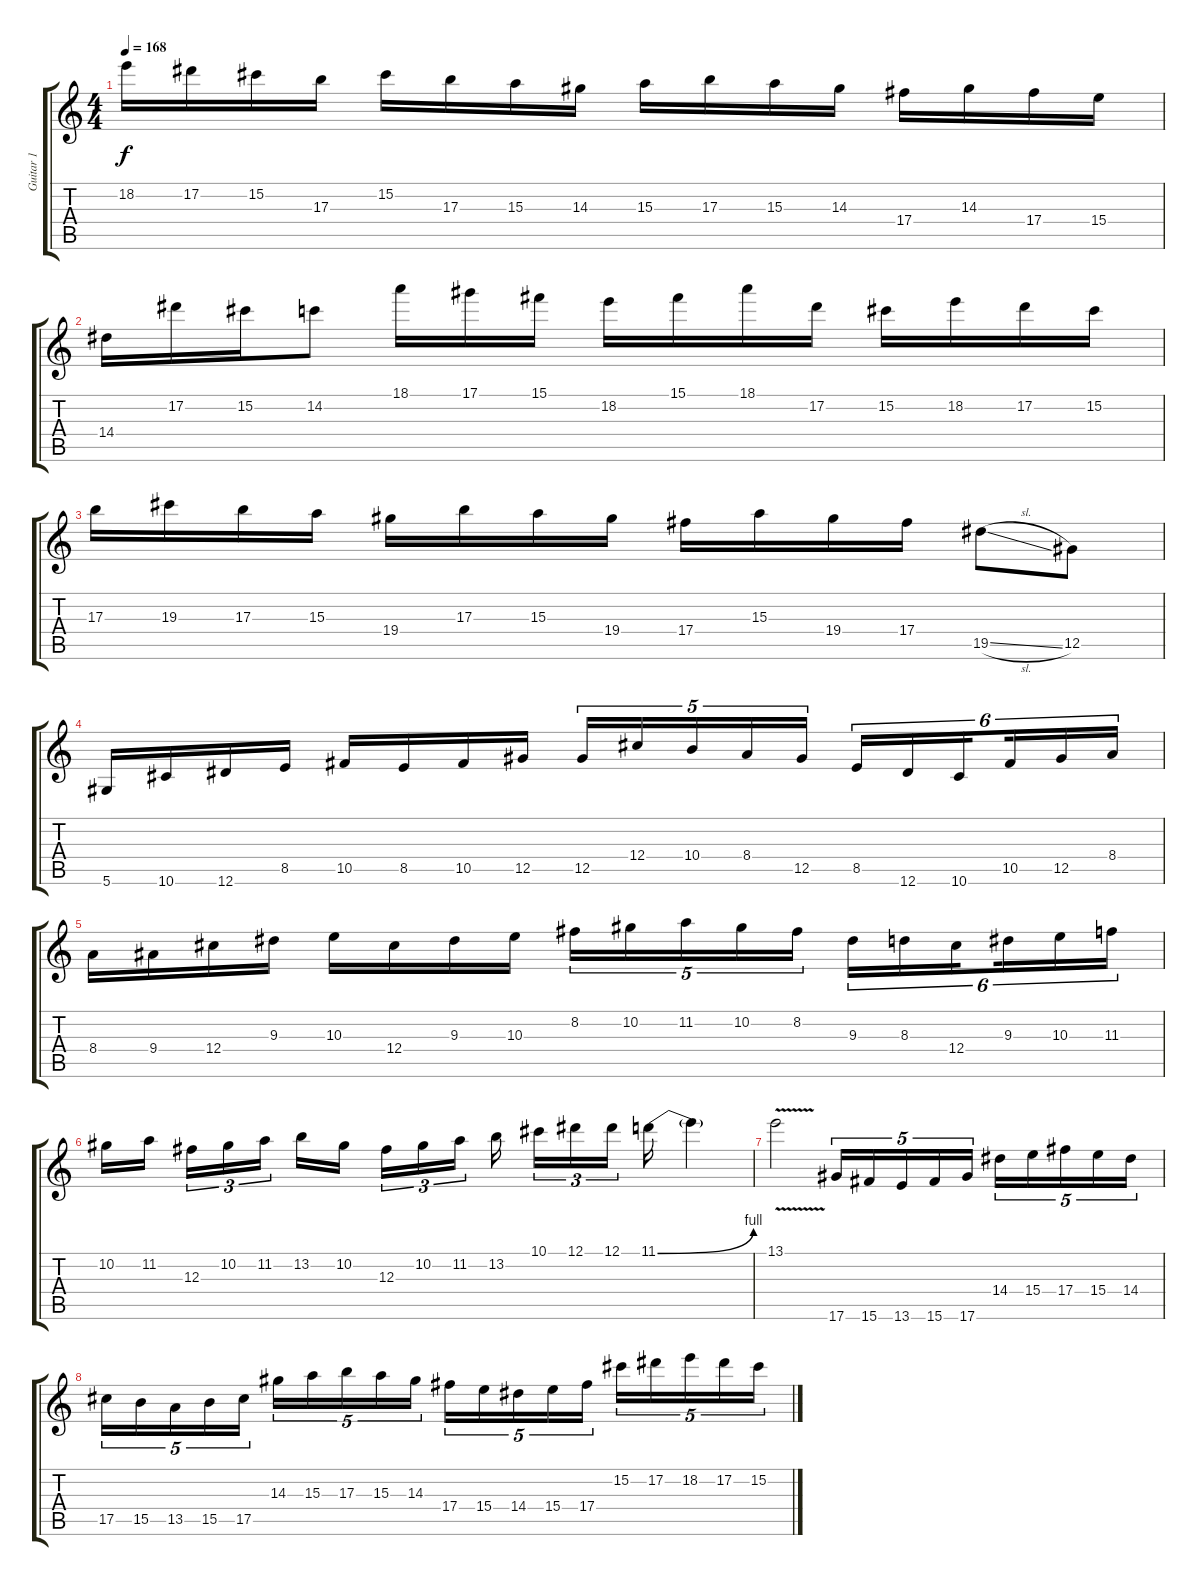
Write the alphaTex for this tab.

\track ("Guitar 1" "Guitar 1") {instrument distortionguitar}
\staff {score tabs}
\tuning (Eb4 Bb3 Gb3 Db3 Ab2 Eb2) {hide}
\ts (4 4)
\tempo 168
\clef g2
\ks c
18.2.16{dy f} 17.2.16 15.2.16 17.3.16 15.2.16 17.3.16 15.3.16 14.3.16 15.3.16 17.3.16 15.3.16 14.3.16 17.4.16 14.3.16 17.4.16 15.4.16 |
14.4.16 17.2.16 15.2.16 14.2.8 18.1.16 17.1.16 15.1.16 18.2.16 15.1.16 18.1.16 17.2.16 15.2.16 18.2.16 17.2.16 15.2.16 |
17.3.16 19.3.16 17.3.16 15.3.16 19.4.16 17.3.16 15.3.16 19.4.16 17.4.16 15.3.16 19.4.16 17.4.16 19.5{sl}.8 12.5.8 |
5.6.16 10.6.16 12.6.16 8.5.16 10.5.16 8.5.16 10.5.16 12.5.16 12.5.16{tu (5 4)} 12.4.16{tu (5 4)} 10.4.16{tu (5 4)} 8.4.16{tu (5 4)} 12.5.16{tu (5 4)} 8.5.16{tu (6 4)} 12.6.16{tu (6 4)} 10.6.16{tu (6 4) beam splitsecondary} 10.5.16{tu (6 4)} 12.5.16{tu (6 4)} 8.4.16{tu (6 4)} |
8.4.16 9.4.16 12.4.16 9.3.16 10.3.16 12.4.16 9.3.16 10.3.16 8.2.16{tu (5 4)} 10.2.16{tu (5 4)} 11.2.16{tu (5 4)} 10.2.16{tu (5 4)} 8.2.16{tu (5 4)} 9.3.16{tu (6 4)} 8.3.16{tu (6 4)} 12.4.16{tu (6 4) beam splitsecondary} 9.3.16{tu (6 4)} 10.3.16{tu (6 4)} 11.3.16{tu (6 4)} |
10.2.16 11.2.16{beam splitsecondary} 12.3.16{tu (3 2)} 10.2.16{tu (3 2)} 11.2.16{tu (3 2)} 13.2.16 10.2.16{beam splitsecondary} 12.3.16{tu (3 2)} 10.2.16{tu (3 2)} 11.2.16{tu (3 2)} 13.2.16{beam splitsecondary} 10.1.16{tu (3 2)} 12.1.16{tu (3 2)} 12.1.16{tu (3 2) beam splitsecondary} 11.1{be (bend 0 0 60 4)}.16 11.1{t}.4 |
13.1{v}.2 17.6.16{tu (5 4)} 15.6.16{tu (5 4)} 13.6.16{tu (5 4)} 15.6.16{tu (5 4)} 17.6.16{tu (5 4)} 14.4.16{tu (5 4)} 15.4.16{tu (5 4)} 17.4.16{tu (5 4)} 15.4.16{tu (5 4)} 14.4.16{tu (5 4)} |
17.5.16{tu (5 4)} 15.5.16{tu (5 4)} 13.5.16{tu (5 4)} 15.5.16{tu (5 4)} 17.5.16{tu (5 4)} 14.3.16{tu (5 4)} 15.3.16{tu (5 4)} 17.3.16{tu (5 4)} 15.3.16{tu (5 4)} 14.3.16{tu (5 4)} 17.4.16{tu (5 4)} 15.4.16{tu (5 4)} 14.4.16{tu (5 4)} 15.4.16{tu (5 4)} 17.4.16{tu (5 4)} 15.2.16{tu (5 4)} 17.2.16{tu (5 4)} 18.2.16{tu (5 4)} 17.2.16{tu (5 4)} 15.2.16{tu (5 4)}
